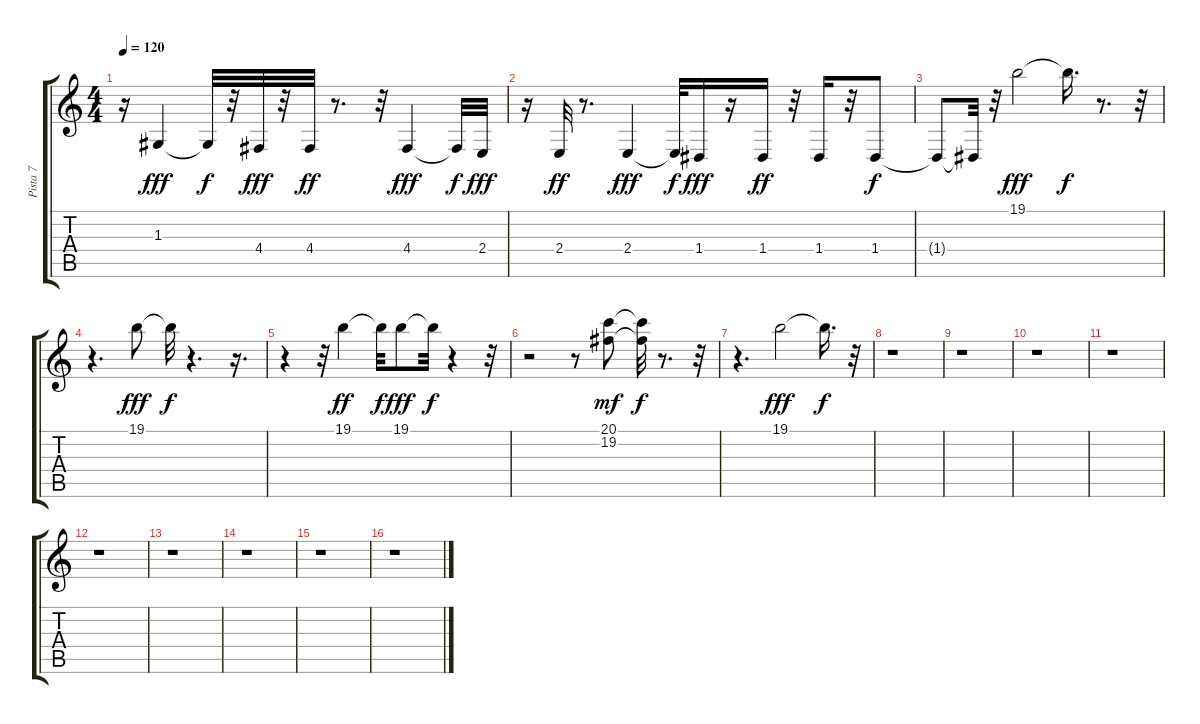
\track ("Pista 7" "Pista 7") {instrument brightacousticpiano}
\staff {score tabs}
\tuning (E4 B3 G3 D3 A2 E2) {hide}
\ts (4 4)
\tempo 120
\clef g2
\ks c
r.16{dy ff} 1.3.4{dy fff} 1.3{t}.32{dy f} r.32 4.4.32{dy fff} r.32 4.4.32{dy ff} r.8{d} r.32 4.4.4{dy fff} 4.4{t}.32{dy f} 2.4.32{dy fff} |
r.16 2.4.32{dy ff} r.8{d} 2.4.4{dy fff} 2.4{t}.32{dy f} 1.4.16{dy fff} r.16 1.4.16{dy ff} r.32 1.4.16 r.32 1.4.8{dy f} |
1.4{t}.8 1.4{t}.32 r.32 19.1.2{dy fff} 19.1{t}.16{d dy f} r.8{d} r.32 |
r.4{d} 19.1.8{dy fff} 19.1{t}.32{dy f} r.4{d} r.16{d} |
r.4 r.32 19.1.4{dy ff} 19.1{t}.32{dy f} 19.1.8{dy fff} 19.1{t}.32{dy f} r.4 r.32 |
r.2 r.8 (20.1 19.2).8{dy mf} (20.1{t} 19.2{t}).32{dy f} r.8{d} r.32 |
r.4{d} 19.1.2{dy fff} 19.1{t}.16{d dy f} r.32 |
r.1 |
r.1 |
r.1 |
r.1 |
r.1 |
r.1 |
r.1 |
r.1 |
r.1
